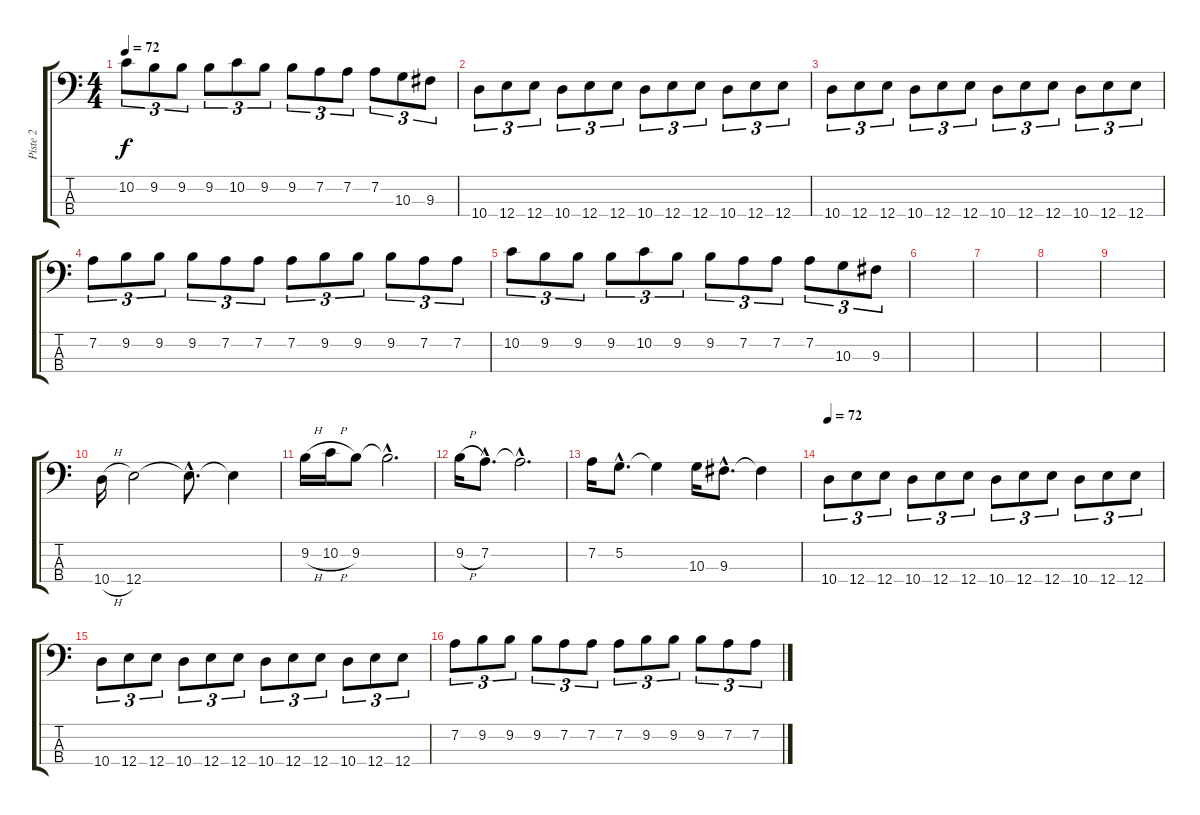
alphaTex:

\track ("Piste 2" "Piste 2") {instrument electricbassfinger}
\staff {score tabs}
\tuning (G2 D2 A1 E1) {hide}
\ts (4 4)
\tempo 72
\clef f4
\ks c
10.2.8{tu (3 2) dy f} 9.2.8{tu (3 2)} 9.2.8{tu (3 2)} 9.2.8{tu (3 2)} 10.2.8{tu (3 2)} 9.2.8{tu (3 2)} 9.2.8{tu (3 2)} 7.2.8{tu (3 2)} 7.2.8{tu (3 2)} 7.2.8{tu (3 2)} 10.3.8{tu (3 2)} 9.3.8{tu (3 2)} |
10.4.8{tu (3 2)} 12.4.8{tu (3 2)} 12.4.8{tu (3 2)} 10.4.8{tu (3 2)} 12.4.8{tu (3 2)} 12.4.8{tu (3 2)} 10.4.8{tu (3 2)} 12.4.8{tu (3 2)} 12.4.8{tu (3 2)} 10.4.8{tu (3 2)} 12.4.8{tu (3 2)} 12.4.8{tu (3 2)} |
10.4.8{tu (3 2)} 12.4.8{tu (3 2)} 12.4.8{tu (3 2)} 10.4.8{tu (3 2)} 12.4.8{tu (3 2)} 12.4.8{tu (3 2)} 10.4.8{tu (3 2)} 12.4.8{tu (3 2)} 12.4.8{tu (3 2)} 10.4.8{tu (3 2)} 12.4.8{tu (3 2)} 12.4.8{tu (3 2)} |
7.2.8{tu (3 2)} 9.2.8{tu (3 2)} 9.2.8{tu (3 2)} 9.2.8{tu (3 2)} 7.2.8{tu (3 2)} 7.2.8{tu (3 2)} 7.2.8{tu (3 2)} 9.2.8{tu (3 2)} 9.2.8{tu (3 2)} 9.2.8{tu (3 2)} 7.2.8{tu (3 2)} 7.2.8{tu (3 2)} |
10.2.8{tu (3 2)} 9.2.8{tu (3 2)} 9.2.8{tu (3 2)} 9.2.8{tu (3 2)} 10.2.8{tu (3 2)} 9.2.8{tu (3 2)} 9.2.8{tu (3 2)} 7.2.8{tu (3 2)} 7.2.8{tu (3 2)} 7.2.8{tu (3 2)} 10.3.8{tu (3 2)} 9.3.8{tu (3 2)} |
|
|
|
|
10.4{h}.16 12.4.2 12.4{hac t}.8{d} 12.4{t}.4 |
9.2{h}.16 10.2{h}.16 9.2.8 9.2{hac t}.2{d} |
9.2{h}.16 7.2{hac}.8{d} 7.2{hac t}.2{d} |
7.2.16 5.2{hac}.8{d} 5.2{t}.4 10.3.16 9.3{hac}.8{d} 9.3{t}.4 |
\tempo 72
10.4.8{tu (3 2)} 12.4.8{tu (3 2)} 12.4.8{tu (3 2)} 10.4.8{tu (3 2)} 12.4.8{tu (3 2)} 12.4.8{tu (3 2)} 10.4.8{tu (3 2)} 12.4.8{tu (3 2)} 12.4.8{tu (3 2)} 10.4.8{tu (3 2)} 12.4.8{tu (3 2)} 12.4.8{tu (3 2)} |
10.4.8{tu (3 2)} 12.4.8{tu (3 2)} 12.4.8{tu (3 2)} 10.4.8{tu (3 2)} 12.4.8{tu (3 2)} 12.4.8{tu (3 2)} 10.4.8{tu (3 2)} 12.4.8{tu (3 2)} 12.4.8{tu (3 2)} 10.4.8{tu (3 2)} 12.4.8{tu (3 2)} 12.4.8{tu (3 2)} |
7.2.8{tu (3 2)} 9.2.8{tu (3 2)} 9.2.8{tu (3 2)} 9.2.8{tu (3 2)} 7.2.8{tu (3 2)} 7.2.8{tu (3 2)} 7.2.8{tu (3 2)} 9.2.8{tu (3 2)} 9.2.8{tu (3 2)} 9.2.8{tu (3 2)} 7.2.8{tu (3 2)} 7.2.8{tu (3 2)}
